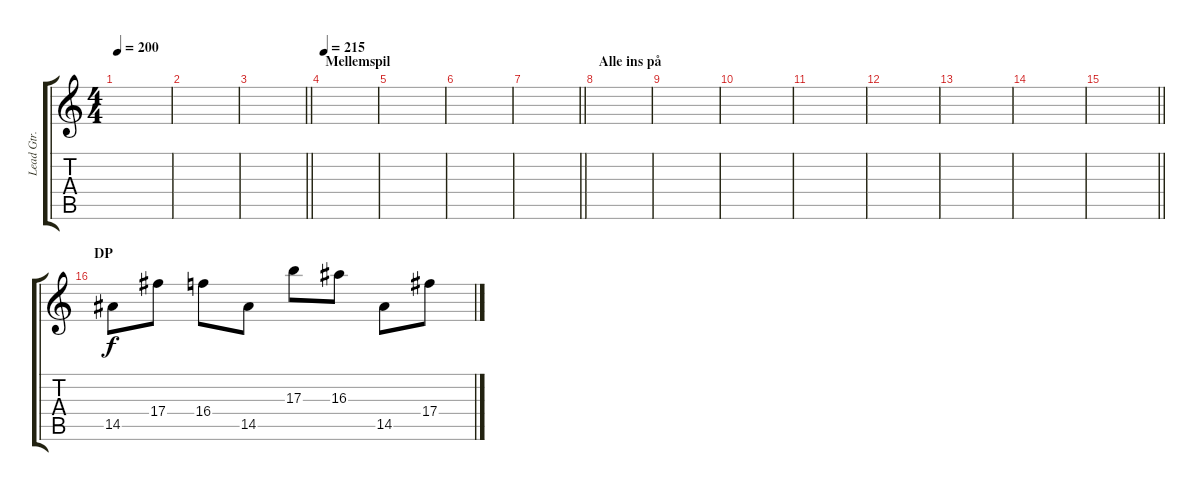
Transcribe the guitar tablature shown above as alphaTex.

\track ("Lead Gtr." "Lead Gtr.") {instrument distortionguitar}
\staff {score tabs}
\tuning (Eb4 Bb3 Gb3 Db3 Ab2 Eb2) {hide}
\ts (4 4)
\tempo 200
\clef g2
\ks c
|
|
\barLineRight lightlight
|
\section ("" "Mellemspil")
\tempo 215
|
|
|
\barLineRight lightlight
|
\section ("" "Alle ins på")
|
|
|
|
|
|
|
\barLineRight lightlight
|
\section ("" "DP")
14.5.8 17.4.8 16.4.8 14.5.8 17.3.8 16.3.8 14.5.8 17.4.8
